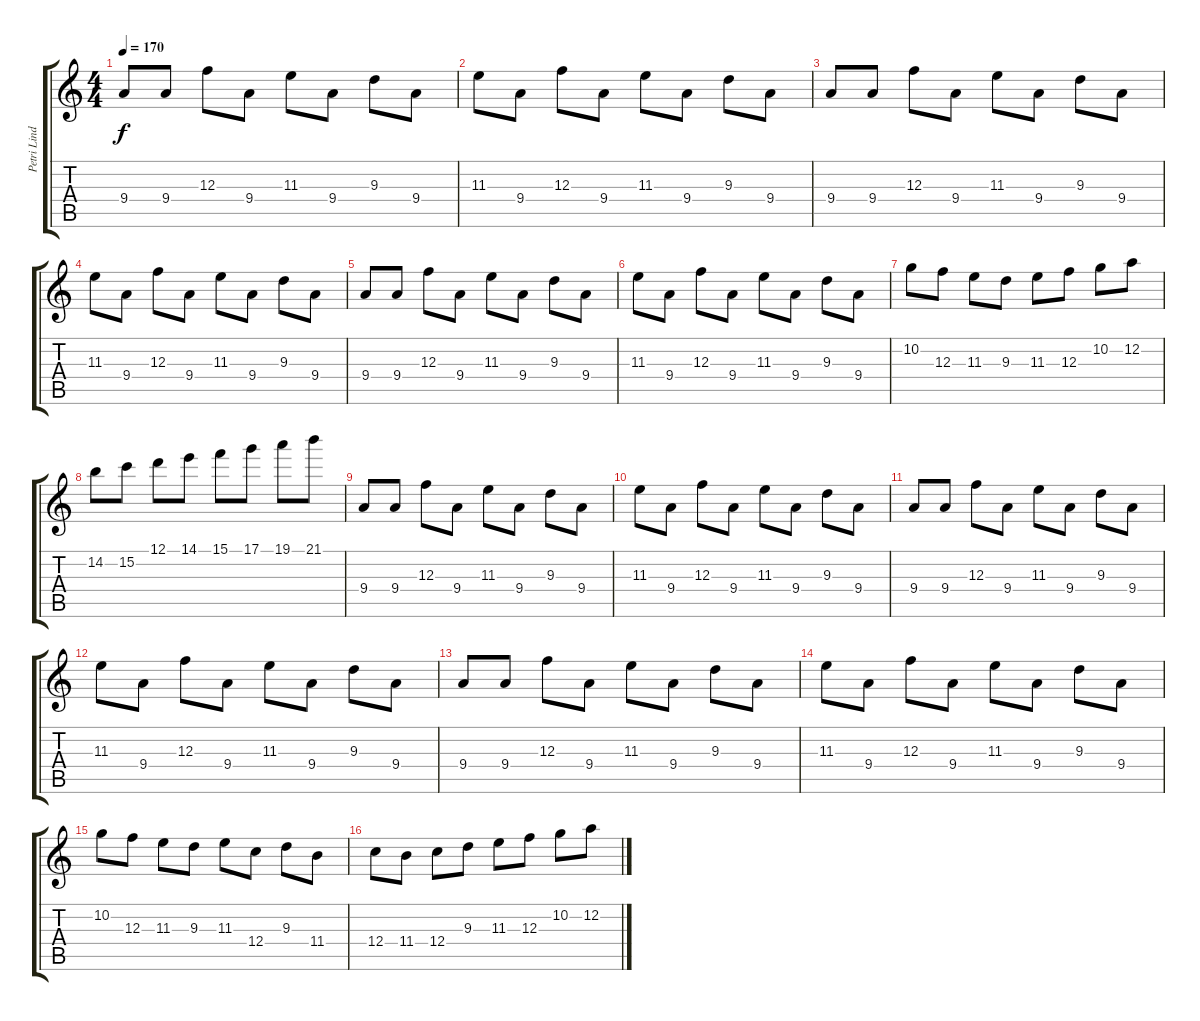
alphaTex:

\track ("Petri Lindroos" "Petri Lind") {instrument distortionguitar}
\staff {score tabs}
\tuning (D4 A3 F3 C3 G2 D2) {hide}
\ts (4 4)
\tempo 170
\clef g2
\ks c
9.4.8{dy f} 9.4.8 12.3.8 9.4.8 11.3.8 9.4.8 9.3.8 9.4.8 |
11.3.8 9.4.8 12.3.8 9.4.8 11.3.8 9.4.8 9.3.8 9.4.8 |
9.4.8 9.4.8 12.3.8 9.4.8 11.3.8 9.4.8 9.3.8 9.4.8 |
11.3.8 9.4.8 12.3.8 9.4.8 11.3.8 9.4.8 9.3.8 9.4.8 |
9.4.8 9.4.8 12.3.8 9.4.8 11.3.8 9.4.8 9.3.8 9.4.8 |
11.3.8 9.4.8 12.3.8 9.4.8 11.3.8 9.4.8 9.3.8 9.4.8 |
10.2.8 12.3.8 11.3.8 9.3.8 11.3.8 12.3.8 10.2.8 12.2.8 |
14.2.8 15.2.8 12.1.8 14.1.8 15.1.8 17.1.8 19.1.8 21.1.8 |
9.4.8 9.4.8 12.3.8 9.4.8 11.3.8 9.4.8 9.3.8 9.4.8 |
11.3.8 9.4.8 12.3.8 9.4.8 11.3.8 9.4.8 9.3.8 9.4.8 |
9.4.8 9.4.8 12.3.8 9.4.8 11.3.8 9.4.8 9.3.8 9.4.8 |
11.3.8 9.4.8 12.3.8 9.4.8 11.3.8 9.4.8 9.3.8 9.4.8 |
9.4.8 9.4.8 12.3.8 9.4.8 11.3.8 9.4.8 9.3.8 9.4.8 |
11.3.8 9.4.8 12.3.8 9.4.8 11.3.8 9.4.8 9.3.8 9.4.8 |
10.2.8 12.3.8 11.3.8 9.3.8 11.3.8 12.4.8 9.3.8 11.4.8 |
12.4.8 11.4.8 12.4.8 9.3.8 11.3.8 12.3.8 10.2.8 12.2.8
